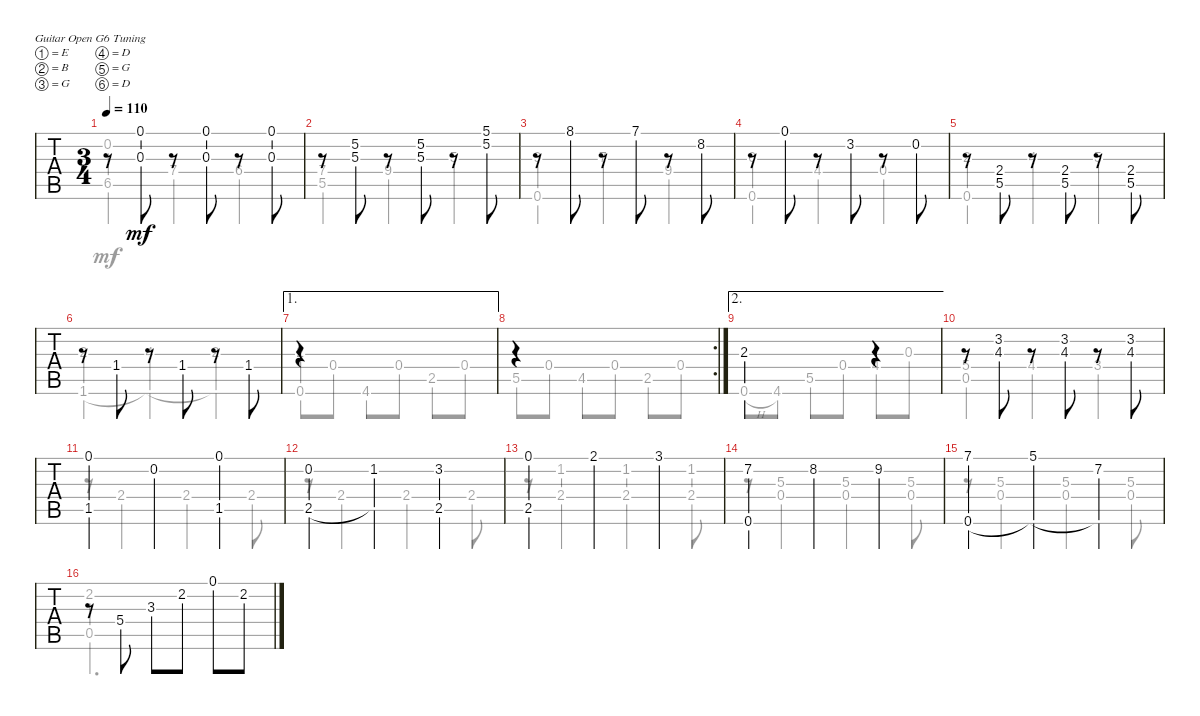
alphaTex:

\bracketExtendMode groupsimilarinstruments
\singleTrackTrackNamePolicy hidden
\multiTrackTrackNamePolicy hidden
\firstSystemTrackNameOrientation horizontal
\otherSystemsTrackNameOrientation horizontal
\track ("Untitled" "N-Gt") {instrument acousticgrandpiano}
\staff {tabs}
\tuning (E4 B3 G3 D3 G2 D2)
\displaytranspose 12
\voice
\ts (3 4)
\tempo 110
\clef g2
\scale
0.955864
\ks g
r.8{dy mf} (0.1 0.3).8 r.8 (0.1 0.3).8 r.8 (0.1 0.3).8 |
\scale
0.955864 r.8 (5.2 5.3).8 r.8 (5.2 5.3).8 r.8 (5.1 5.2).8 |
\scale
1.08827 r.8 8.1.8 r.8 7.1.8 r.8 8.2.8 |
\scale
0.955864 r.8 0.1.8 r.8 3.2.8 r.8 0.2.8 |
\scale
0.955864 r.8 (5.5 2.4).8 r.8 (5.5 2.4).8 r.8 (5.5 2.4).8 |
\scale
1.08827 r.8 1.4.8 r.8 1.4.8 r.8 1.4.8 |
\ae 1
\scale
0.955864 |
\rc 2
\scale
0.955864 |
\ae 2
\scale
1.08827 2.3.2 r.4 |
\scale
0.955864 r.8 (3.2 4.3).8 r.8 (3.2 4.3).8 r.8 (3.2 4.3).8 |
\scale
0.955864 (0.1 1.5).4 0.2.4 (0.1 1.5).4 |
\scale
1.08827 (0.2 2.5).4 (2.5{t} 1.2).4 (3.2 2.5).4 |
\scale
0.955864 (0.1 2.5).4 2.1.4 3.1.4 |
\scale
0.955864 (7.2 0.6).4 8.2.4 9.2.4 |
\scale
1.08827 (7.1 0.6).4 (5.1 0.6{t}).4 (7.2 0.6{t}).4 |
\scale
0.955864 r.8 5.4.8 3.3.8 2.2.8 0.1.8 2.2.8
\voice
\clef g2
\ottava regular
\simile none
\scale
0.955864
\ks g
(6.5 0.2).4{dy mf} 7.4.4 6.4.4 |
\scale
0.955864 (7.4 5.5).4 9.4.4 5.3.4 |
\scale
1.08827 (9.3 0.6).4 7.3.4 9.4.4 |
\scale
0.955864 (0.3 0.6).4 4.4.4 0.4.4 |
\scale
0.955864 (2.3 0.6).4 4.3.4 5.3.4 |
\scale
1.08827 (2.3 1.6).4 (4.3 1.6{t}).4 (2.3 1.6{t}).4 |
\scale
0.955864 (2.3 0.6).8 0.4.8 4.6.8 0.4.8 2.5.8 0.4.8 |
\scale
0.955864 5.5.8 0.4.8 4.5.8 0.4.8 2.5.8 0.4.8 |
\scale
1.08827 0.6{h}.8 4.6.8 5.5.8 0.4.8 4.4.8 0.3.8 |
\scale
0.955864 (5.4 0.5).4 4.4.4 3.4.4 |
\scale
0.955864 r.8 2.4.4 2.4.4 2.4.8 |
\scale
1.08827 r.8 2.4.4 2.4.4 2.4.8 |
\scale
0.955864 r.8 (1.2 2.4).4 (1.2 2.4).4 (1.2 2.4).8 |
\scale
0.955864 r.8 (5.3 0.4).4 (5.3 0.4).4 (5.3 0.4).8 |
\scale
1.08827 r.8 (5.3 0.4).4 (5.3 0.4).4 (5.3 0.4).8 |
\scale
0.955864 (2.2 0.5).2{d}
